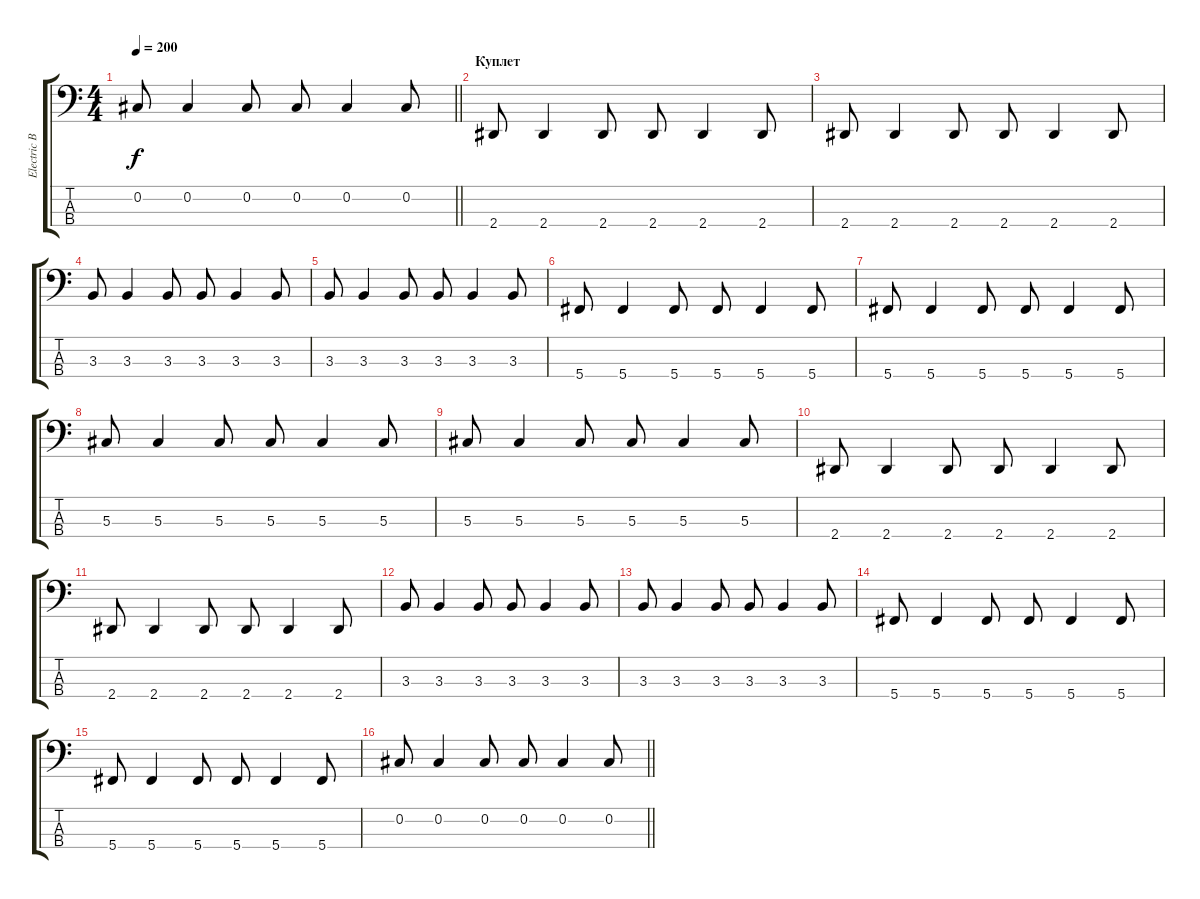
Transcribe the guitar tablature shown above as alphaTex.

\track ("Electric Bass" "Electric B") {instrument electricbassfinger}
\staff {score tabs}
\tuning (Gb2 Db2 Ab1 Db1) {hide}
\ts (4 4)
\tempo 200
\clef f4
\barLineRight lightlight
\ks c
0.2.8{dy f} 0.2.4 0.2.8 0.2.8 0.2.4 0.2.8 |
\section ("" "Куплет")
2.4.8 2.4.4 2.4.8 2.4.8 2.4.4 2.4.8 |
2.4.8 2.4.4 2.4.8 2.4.8 2.4.4 2.4.8 |
3.3.8 3.3.4 3.3.8 3.3.8 3.3.4 3.3.8 |
3.3.8 3.3.4 3.3.8 3.3.8 3.3.4 3.3.8 |
5.4.8 5.4.4 5.4.8 5.4.8 5.4.4 5.4.8 |
5.4.8 5.4.4 5.4.8 5.4.8 5.4.4 5.4.8 |
5.3.8 5.3.4 5.3.8 5.3.8 5.3.4 5.3.8 |
5.3.8 5.3.4 5.3.8 5.3.8 5.3.4 5.3.8 |
2.4.8 2.4.4 2.4.8 2.4.8 2.4.4 2.4.8 |
2.4.8 2.4.4 2.4.8 2.4.8 2.4.4 2.4.8 |
3.3.8 3.3.4 3.3.8 3.3.8 3.3.4 3.3.8 |
3.3.8 3.3.4 3.3.8 3.3.8 3.3.4 3.3.8 |
5.4.8 5.4.4 5.4.8 5.4.8 5.4.4 5.4.8 |
5.4.8 5.4.4 5.4.8 5.4.8 5.4.4 5.4.8 |
\barLineRight lightlight
0.2.8 0.2.4 0.2.8 0.2.8 0.2.4 0.2.8
